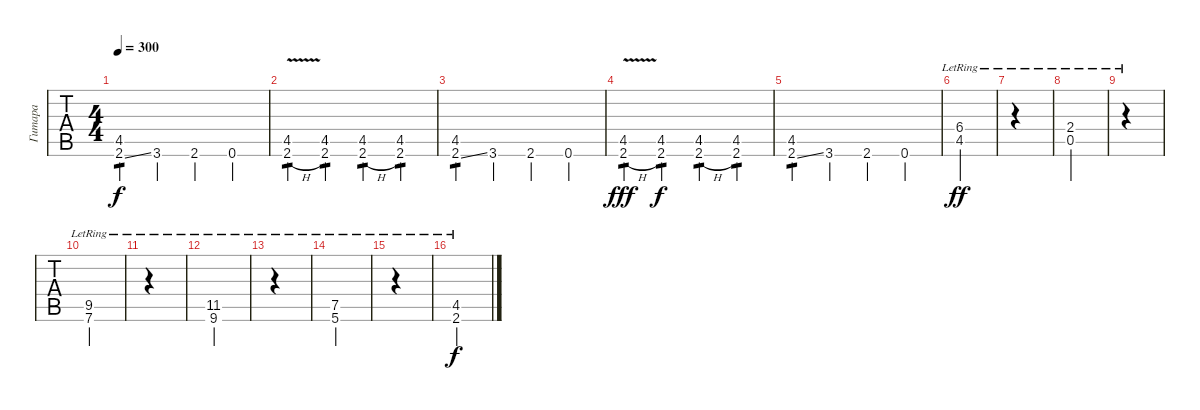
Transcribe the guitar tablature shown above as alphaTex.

\track ("Гитара" "Гитара") {instrument distortionguitar}
\staff {tabs}
\tuning (E4 B3 G3 D3 A2 E2) {hide}
\ts (4 4)
\tempo 300
\clef g2
\ks c
(4.5 2.6{ss}).4{tp 1 dy f} 3.6.4 2.6.4 0.6.4 |
(4.5 2.6{v h}).4{tp 1} (4.5 2.6).4{tp 1} (4.5 2.6{h}).4{tp 1} (4.5 2.6).4{tp 1} |
(4.5 2.6{ss}).4{tp 1} 3.6.4 2.6.4 0.6.4 |
(4.5{hac} 2.6{v h hac}).4{tp 1 dy fff} (4.5 2.6).4{tp 1 dy f} (4.5 2.6{h}).4{tp 1} (4.5 2.6).4{tp 1} |
(4.5 2.6{ss}).4{tp 1} 3.6.4 2.6.4 0.6.4 |
(6.4{lr} 4.5{ac lr}).4{dy ff} |
|
(2.4{ac lr} 0.5{ac lr}).4 |
|
(9.5{lr} 7.6{ac lr}).4 |
|
(11.5{ac lr} 9.6{ac lr}).4 |
|
(7.5{ac lr} 5.6{lr}).4 |
|
(4.5{lr} 2.6{lr}).4{dy f}
